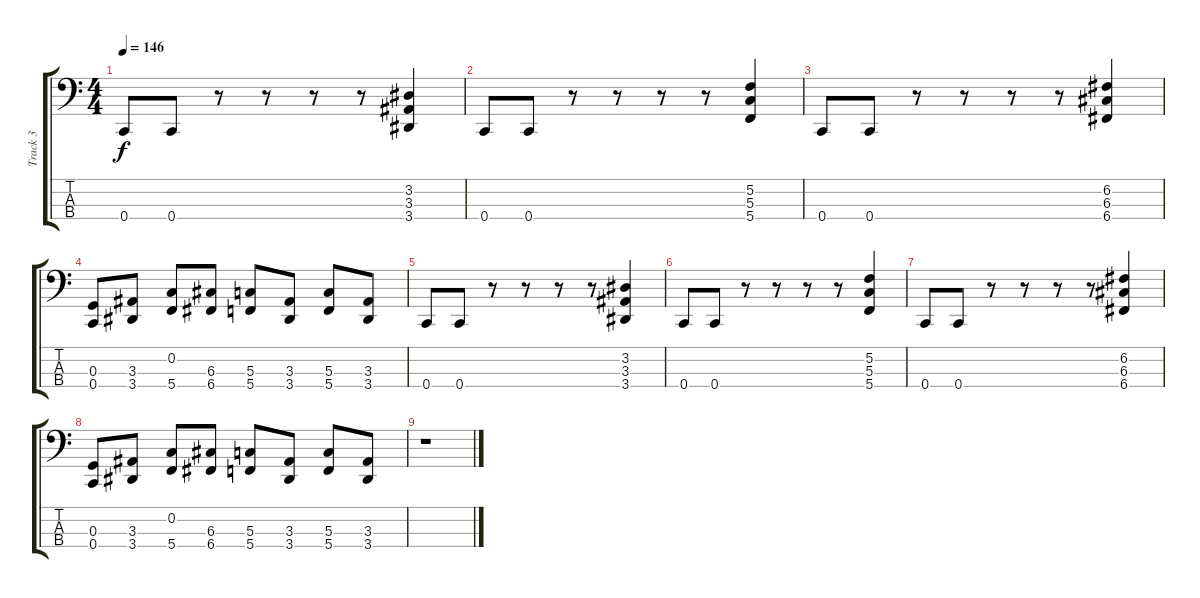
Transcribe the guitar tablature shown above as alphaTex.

\track ("Track 3" "Track 3") {instrument electricbasspick}
\staff {score tabs}
\tuning (F2 C2 G1 C1) {hide}
\ts (4 4)
\tempo 146
\clef f4
\ks c
0.4.8{dy f} 0.4.8 r.8 r.8 r.8 r.8 (3.2 3.3 3.4).4 |
0.4.8 0.4.8 r.8 r.8 r.8 r.8 (5.2 5.3 5.4).4 |
0.4.8 0.4.8 r.8 r.8 r.8 r.8 (6.2 6.3 6.4).4 |
(0.3 0.4).8 (3.3 3.4).8 (0.2 5.4).8 (6.3 6.4).8 (5.3 5.4).8 (3.3 3.4).8 (5.3 5.4).8 (3.3 3.4).8 |
0.4.8 0.4.8 r.8 r.8 r.8 r.8 (3.2 3.3 3.4).4 |
0.4.8 0.4.8 r.8 r.8 r.8 r.8 (5.2 5.3 5.4).4 |
0.4.8 0.4.8 r.8 r.8 r.8 r.8 (6.2 6.3 6.4).4 |
(0.3 0.4).8 (3.3 3.4).8 (0.2 5.4).8 (6.3 6.4).8 (5.3 5.4).8 (3.3 3.4).8 (5.3 5.4).8 (3.3 3.4).8 |
r.1
